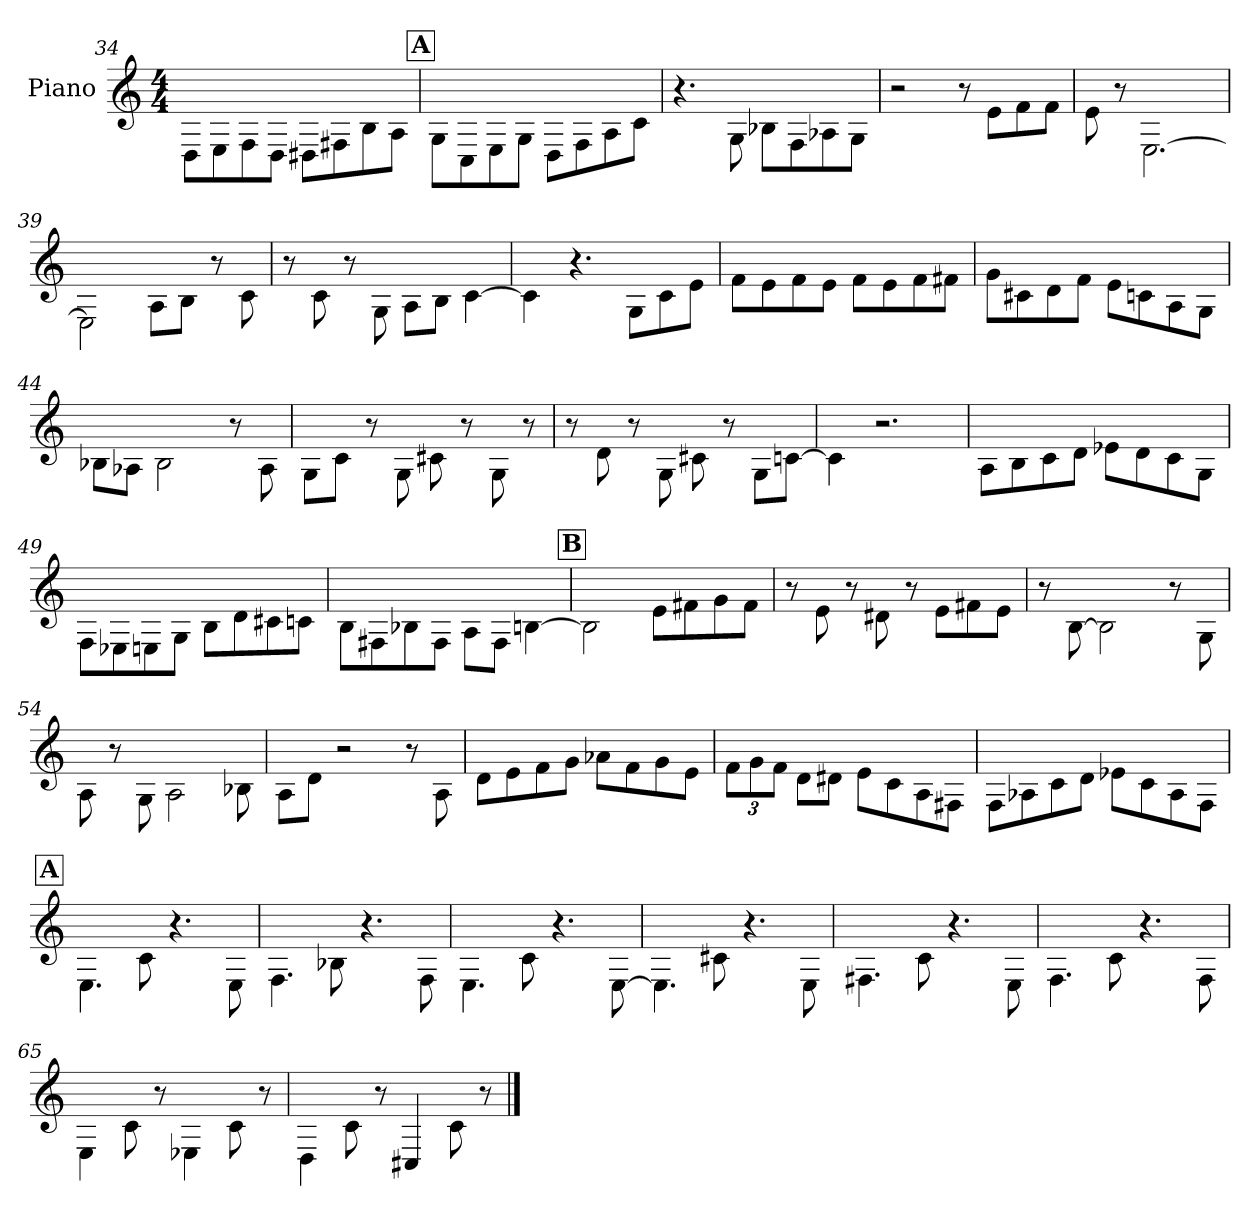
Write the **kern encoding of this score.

**kern
*part1
*staff1
*I"Piano
*I'Pno.
*clefG2
*k[]
*M4/4
=34
8D\L
8E\
8F\
8D\J
8D#X\L
8F#X\
8B\
8A\J
!!LO:REH:place=s1:a:B:fs=14:t=A
=35
8G\L
8C\
8E\
8G\J
8D\L
8F\
8A\
8c\J
=36
4.r
8G\
8B-X\L
8F\
8A-X\
8G\J
=37
2r
8r
8e\L
8f\
8f\J
!!LO:LB:g=z
=38
8e\
8r
[2.E\
=39
2E\]
8A\L
8B\J
8r
8c\
=40
8r
8c\
8r
8G\
8A\L
8B\J
[4c\
=41
4c\]
4.r
8G\L
8c\
8e\J
=42
8f\L
8e\
8f\
8e\J
8f\L
8e\
8f\
8f#X\J
!!LO:LB:g=z
=43
8g\L
8c#X\
8d\
8f\J
8e\L
8cn\
8A\
8G\J
=44
8B-X\L
8A-X\J
2B-\
8r
8A-\
=45
8G\L
8c\J
8r
8G\
8c#X\
8r
8G\
8r
=46
8r
8d\
8r
8G\
8c#X\
8r
8G\L
[8cn\J
=47
4c\]
2.r
!!LO:LB:g=z
=48
8A\L
8B\
8c\
8d\J
8e-X\L
8d\
8c\
8G\J
=49
8F\L
8E-X\
8En\
8G\J
8B\L
8d\
8c#X\
8cn\J
=50
8B\L
8F#X\
8B-X\
8F#\J
8A\L
8F#\J
[4Bn\
!!LO:REH:place=s1:a:B:fs=14:t=B
=51
2B\]
8e\L
8f#X\
8g\
8f#\J
!!LO:PB:g=z
=52
8r
8e\
8r
8d#X\
8r
8e\L
8f#X\
8e\J
=53
8r
[8B\
2B\]
8r
8G\
=54
8A\
8r
8G\
2A\
8B-X\
=55
8A\L
8d\J
2r
8r
8A\
=56
8d\L
8e\
8f\
8g\J
8a-X\L
8f\
8g\
8e\J
!!LO:LB:g=z
=57
*Xbrackettup
12f\L
12g\
12f\J
8d\L
8d#X\J
8e\L
8c\
8A\
8F#X\J
=58
8F\L
8A-X\
8c\
8d\J
8e-X\L
8c\
8A-\
8F\J
!!LO:REH:place=s1:a:B:fs=14:t=A
=59
4.E\
8c\
4.r
8E\
=60
4.F\
8B-X\
4.r
8F\
=61
4.E\
8c\
4.r
[8E\
!!LO:LB:g=z
=62
4.E\]
8c#X\
4.r
8E\
=63
4.F#X\
8c\
4.r
8E\
=64
4.F\
8c\
4.r
8F\
=65
4E\
8c\
8r
4E-X\
8c\
8r
=66
4D\
8c\
8r
4C#X/
8c\
8r
==
*-
